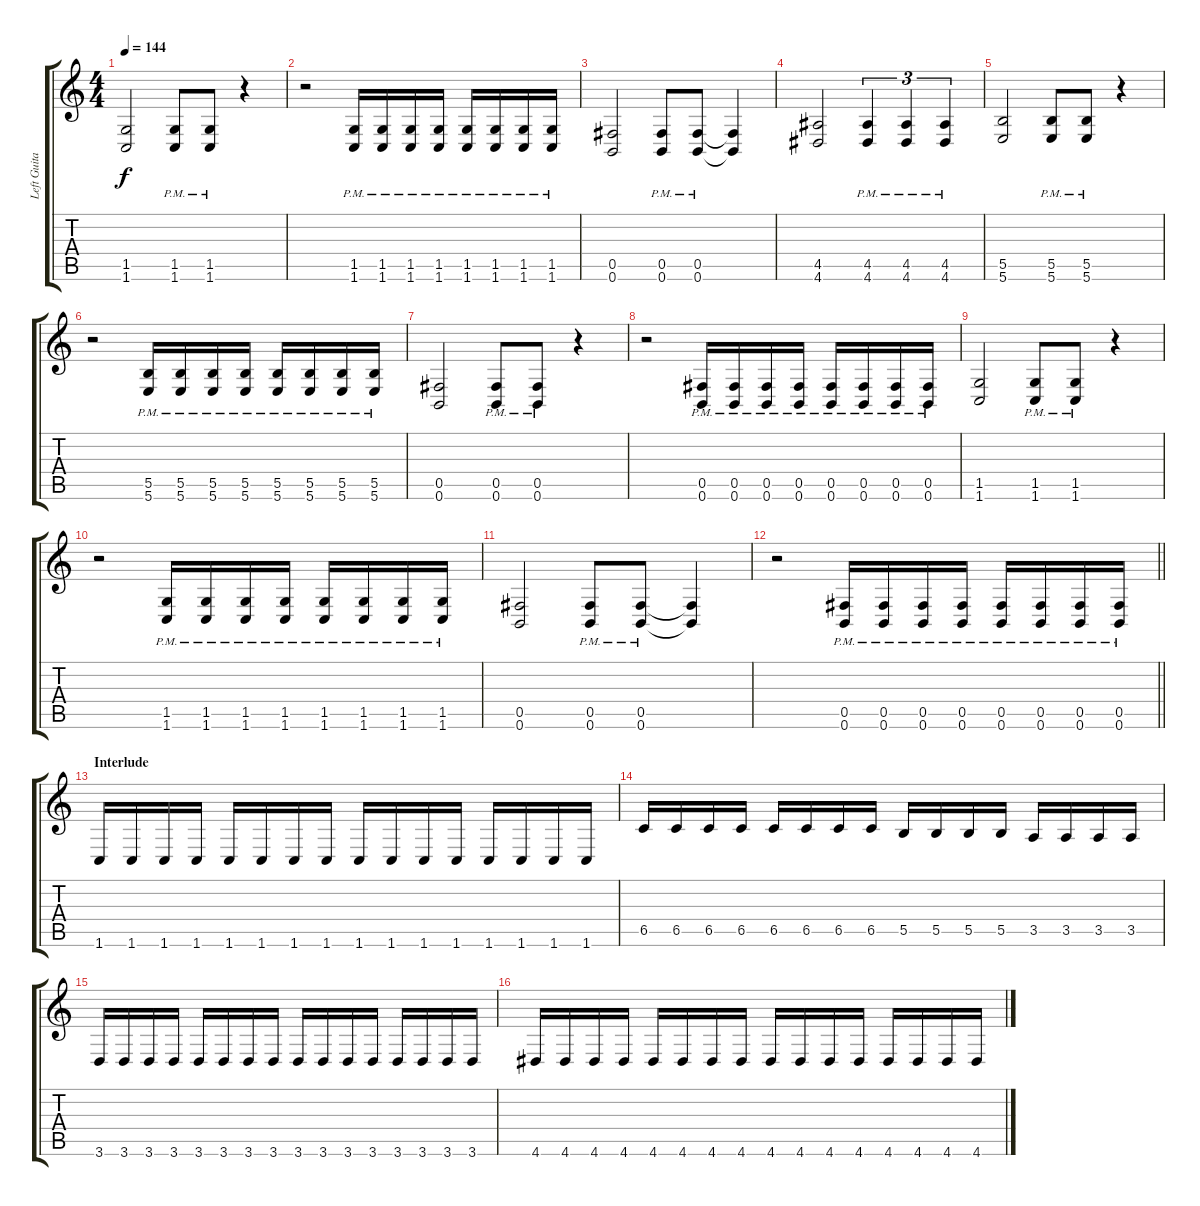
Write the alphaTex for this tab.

\track ("Left Guitar" "Left Guita") {instrument distortionguitar}
\staff {score tabs}
\tuning (Db4 Ab3 E3 B2 Gb2 B1) {hide}
\ts (4 4)
\tempo 144
\clef g2
\ks c
(1.5 1.6).2{dy f} (1.5{pm} 1.6{pm}).8 (1.5{pm} 1.6{pm}).8 r.4 |
r.2 (1.5{pm} 1.6{pm}).16 (1.5{pm} 1.6{pm}).16 (1.5{pm} 1.6{pm}).16 (1.5{pm} 1.6{pm}).16 (1.5{pm} 1.6{pm}).16 (1.5{pm} 1.6{pm}).16 (1.5{pm} 1.6{pm}).16 (1.5{pm} 1.6{pm}).16 |
(0.5 0.6).2 (0.5{pm} 0.6{pm}).8 (0.5{pm} 0.6{pm}).8 (0.5{t} 0.6{t}).4 |
(4.5 4.6).2 (4.5{pm} 4.6{pm}).4{tu (3 2)} (4.5{pm} 4.6{pm}).4{tu (3 2)} (4.5{pm} 4.6{pm}).4{tu (3 2)} |
(5.5 5.6).2 (5.5{pm} 5.6{pm}).8 (5.5{pm} 5.6{pm}).8 r.4 |
r.2 (5.5{pm} 5.6{pm}).16 (5.5{pm} 5.6{pm}).16 (5.5{pm} 5.6{pm}).16 (5.5{pm} 5.6{pm}).16 (5.5{pm} 5.6{pm}).16 (5.5{pm} 5.6{pm}).16 (5.5{pm} 5.6{pm}).16 (5.5{pm} 5.6{pm}).16 |
(0.5 0.6).2 (0.5{pm} 0.6{pm}).8 (0.5{pm} 0.6{pm}).8 r.4 |
r.2 (0.5{pm} 0.6{pm}).16 (0.5{pm} 0.6{pm}).16 (0.5{pm} 0.6{pm}).16 (0.5{pm} 0.6{pm}).16 (0.5{pm} 0.6{pm}).16 (0.5{pm} 0.6{pm}).16 (0.5{pm} 0.6{pm}).16 (0.5{pm} 0.6{pm}).16 |
(1.5 1.6).2 (1.5{pm} 1.6{pm}).8 (1.5{pm} 1.6{pm}).8 r.4 |
r.2 (1.5{pm} 1.6{pm}).16 (1.5{pm} 1.6{pm}).16 (1.5{pm} 1.6{pm}).16 (1.5{pm} 1.6{pm}).16 (1.5{pm} 1.6{pm}).16 (1.5{pm} 1.6{pm}).16 (1.5{pm} 1.6{pm}).16 (1.5{pm} 1.6{pm}).16 |
(0.5 0.6).2 (0.5{pm} 0.6{pm}).8 (0.5{pm} 0.6{pm}).8 (0.5{t} 0.6{t}).4 |
\barLineRight lightlight
r.2 (0.5{pm} 0.6{pm}).16 (0.5{pm} 0.6{pm}).16 (0.5{pm} 0.6{pm}).16 (0.5{pm} 0.6{pm}).16 (0.5{pm} 0.6{pm}).16 (0.5{pm} 0.6{pm}).16 (0.5{pm} 0.6{pm}).16 (0.5{pm} 0.6{pm}).16 |
\section ("" "Interlude")
1.6.16 1.6.16 1.6.16 1.6.16 1.6.16 1.6.16 1.6.16 1.6.16 1.6.16 1.6.16 1.6.16 1.6.16 1.6.16 1.6.16 1.6.16 1.6.16 |
6.5.16 6.5.16 6.5.16 6.5.16 6.5.16 6.5.16 6.5.16 6.5.16 5.5.16 5.5.16 5.5.16 5.5.16 3.5.16 3.5.16 3.5.16 3.5.16 |
3.6.16 3.6.16 3.6.16 3.6.16 3.6.16 3.6.16 3.6.16 3.6.16 3.6.16 3.6.16 3.6.16 3.6.16 3.6.16 3.6.16 3.6.16 3.6.16 |
4.6.16 4.6.16 4.6.16 4.6.16 4.6.16 4.6.16 4.6.16 4.6.16 4.6.16 4.6.16 4.6.16 4.6.16 4.6.16 4.6.16 4.6.16 4.6.16
